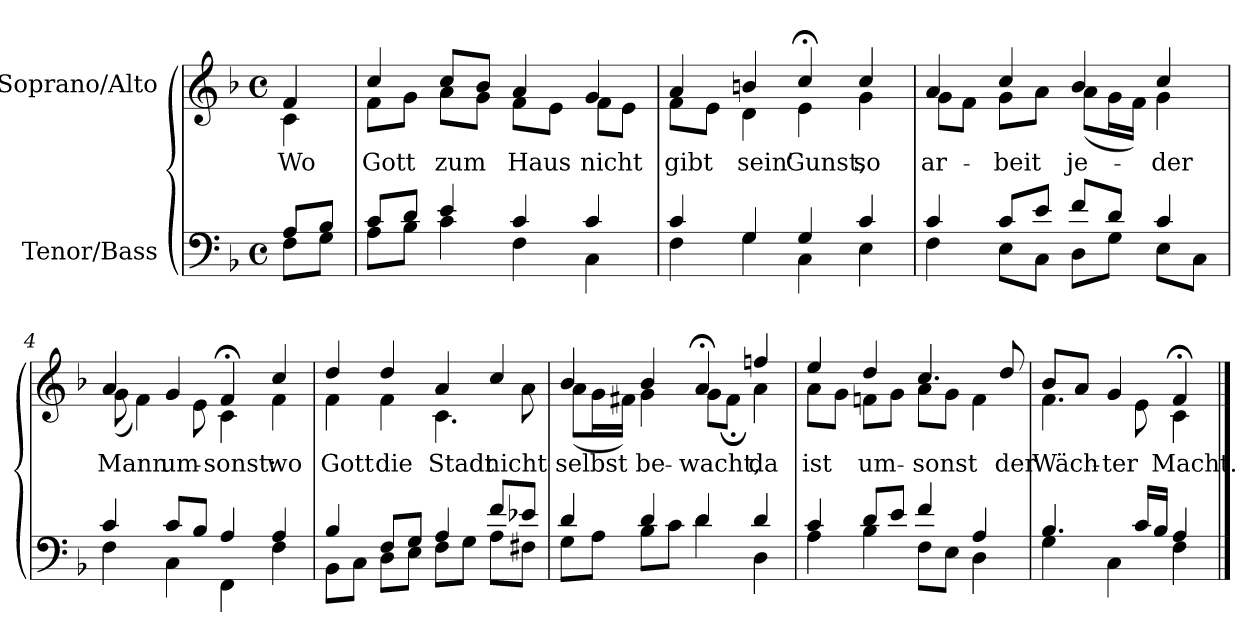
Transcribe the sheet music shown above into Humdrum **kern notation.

**kern	**kern	**text
*part2	*part1	*part1
*staff2	*staff1	*staff1
*I"Tenor/Bass	*I"Soprano/Alto	*
*clefF4	*clefG2	*
*k[b-]	*k[b-]	*
*M4/4	*M4/4	*
*met(c)	*met(c)	*
=	=	=
*^	*	*
!	!	!	!LO:LY:b
*	*	*^	*
8A/L	8F\L	4f/	4c\	Wo
8B-/J	8G\J	.	.	.
=1	=1	=1	=1	=1
!	!	!	!	!LO:LY:b
8c/L	8A\L	4cc/	8f\L	Gott
8d/J	8B-\J	.	8g\J	.
!	!	!	!	!LO:LY:b
4e/	4c\	8cc/L	8a\L	zum
.	.	8b-/J	8g\J	.
!	!	!	!	!LO:LY:b
4c/	4F\	4a/	8f\L	Haus
.	.	.	8e\J	.
!	!	!	!	!LO:LY:b
4c/	4C\	4g/	8f\L	nicht
.	.	.	8e\J	.
=2	=2	=2	=2	=2
!	!	!	!	!LO:LY:b
4c/	4F\	4a/	8f\L	gibt
.	.	.	8e\J	.
!	!	!	!	!LO:LY:b
4G/	4G\	4bn/	4d\	sein'
!	!	!	!	!LO:LY:b
4G/	4C\	4cc;</	4e\	Gunst,
!	!	!	!	!LO:LY:b
4c/	4E\	4cc/	4g\	so
=3	=3	=3	=3	=3
!	!	!	!	!LO:LY:b
4c/	4F\	4a/	8g\L	ar-
.	.	.	8f\J	.
!	!	!	!	!LO:LY:b
8c/L	8E\L	4cc/	8g\L	-beit
8e/J	8C\J	.	8a\J	.
!	!	!	!	!LO:LY:b
8f/L	8D\L	4b-/	(8a\L	je-
8d/J	8G\J	.	16g\L	.
.	.	.	16f\JJ)	.
!	!	!	!	!LO:LY:b
4c/	8E\L	4cc/	4g\	-der
.	8C\J	.	.	.
=4	=4	=4	=4	=4
!	!	!	!	!LO:LY:b
4c/	4F\	4a/	(8g\	Mann
.	.	.	4f\)	.
!	!	!	!	!LO:LY:b
8c/L	4C\	4g/	.	um-
8B-/J	.	.	8e\	.
!	!	!	!	!LO:LY:b
4A/	4FF\	4f;</	4c\	-sonst:
!	!	!	!	!LO:LY:b
4A/	4F\	4cc/	4f\	wo
!!LO:LB:g=z	!!
=5	=5	=5	=5	=5
!	!	!	!	!LO:LY:b
4B-/	8BB-\L	4dd/	4f\	Gott
.	8C\J	.	.	.
!	!	!	!	!LO:LY:b
8F/L	8D\L	4dd/	4f\	die
8G/J	8E\J	.	.	.
!	!	!	!	!LO:LY:b
4A/	8F\L	4a/	4.c\	Stadt
.	8G\J	.	.	.
!	!	!	!	!LO:LY:b
8f/L	8A\L	4cc/	.	nicht
8e-X/J	8F#X\J	.	8a\	.
=6	=6	=6	=6	=6
!	!	!	!	!LO:LY:b
4d/	8G\L	4b-/	(8a\L	selbst
.	8A\J	.	16g\L	.
.	.	.	16f#X\JJ)	.
!	!	!	!	!LO:LY:b
4d/	8B-\L	4b-/	4g\	be-
.	8c\J	.	.	.
!	!	!	!	!LO:LY:b
4d/	4d\	4a;</	8g\L	-wacht,
.	.	.	8f#;<\J	.
!	!	!	!	!LO:LY:b
4d/	4D\	4ffn/	4a\	da
=7	=7	=7	=7	=7
!	!	!	!	!LO:LY:b
4c/	4A\	4ee/	8a\L	ist
.	.	.	8g\J	.
!	!	!	!	!LO:LY:b
8d/L	4B-\	4dd/	8fn\L	um-
8e/J	.	.	8g\J	.
!	!	!	!	!LO:LY:b
4f/	8F\L	4.cc/	8a\L	-sonst
.	8E\J	.	8g\J	.
4A/	4D\	.	4f\	.
!	!	!	!	!LO:LY:b
.	.	8dd/	.	der
=8	=8	=8	=8	=8
!	!	!	!	!LO:LY:b
4.B-/	4G\	8b-/L	4.f\	Wäch-
.	.	8a/J	.	.
!	!	!	!	!LO:LY:b
.	4C\	4g/	.	-ter
16c/LL	.	.	8e\	.
16B-/JJ	.	.	.	.
!	!	!	!	!LO:LY:b
4A/	4F\	4f;</	4c\	Macht.
*v	*v	*	*	*
*	*v	*v	*
==	==	==
*-	*-	*-
